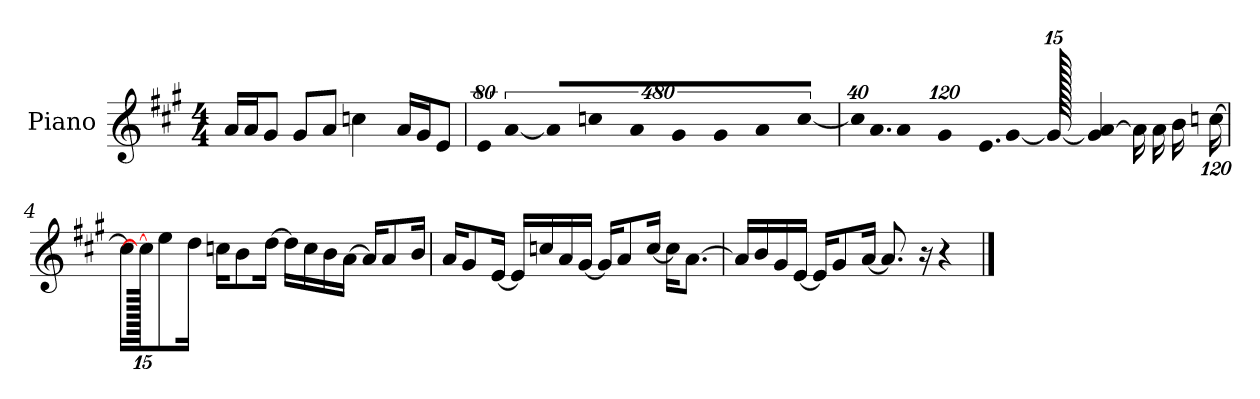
**kern
*part1
*staff1
*I"Piano
*I'P-no
*clefG2
*k[f#c#g#]
*M4/4
*MM90
=1
16a/LL
16a/J
8g#/J
8g#/L
8a/J
4ccn\
16a/LL
16g#/J
8e/J
=2
!LO:N:vis=8
640%71e/
!LO:N:vis=4
[1920%427a/
!LO:N:vis=16
1920%107a/LL]
!LO:N:vis=16
1920%107ccn/J
!LO:N:vis=8
640%71a/
!LO:N:vis=8
640%71g#/
!LO:N:vis=8
640%71g#/
!LO:N:vis=8
640%71a/
!LO:N:vis=8
[640%71cc/J
=3
*Xbrackettup
!LO:N:vis=32
640%23cc/KLL]
!LO:N:vis=16.
960%103a/
!LO:N:vis=16
1920%137a/
!LO:N:vis=16
1920%137g#/
!LO:N:vis=16.
960%103e/
[384%41g#/J
1920g#/_
4g#/] [4a/
16a\LL]
16a\
16b\
[1920%119ccn\JJ
!!LO:LB:g=z
=4
16cc\KL]
1920cc\_
8ee\
16dd\Jk
16ccn\KL
8b\
[16dd\Jk
16dd\LL]
16cc\
16b\
[16a\JJ
16a/KL]
8a/
16b/Jk
=5
16a/KL
8g#/
[16e/Jk
16e/LL]
16ccn/
16a/
[16g#/JJ
16g#/KL]
8a/
[16cc/Jk
16cc\KL]
[8.a\J
=6
16a/LL]
16b/
16g#/
[16e/JJ
16e/KL]
8g#/
[16a/Jk
8.a/]
16r
4r
==
*-
